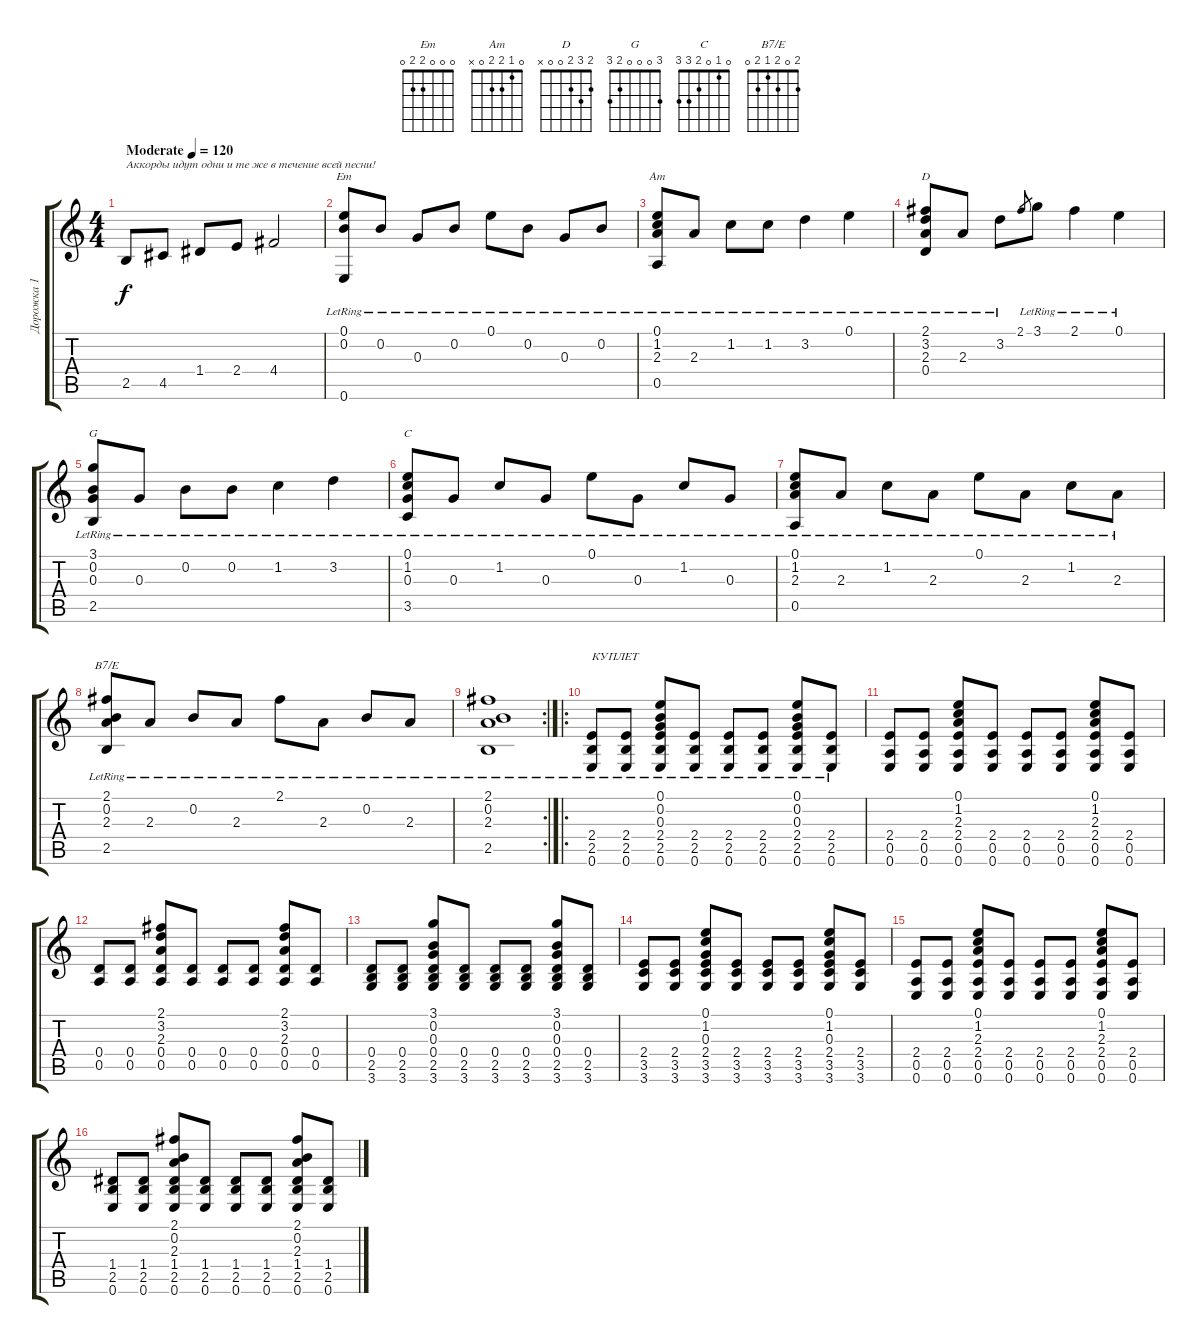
\track ("Дорожка 1" "Дорожка 1") {instrument acousticguitarsteel}
\staff {score tabs}
\tuning (E4 B3 G3 D3 A2 E2) {hide}
\chord ("Em" 0 0 0 2 2 0)
\chord ("Am" 0 1 2 2 0 x)
\chord ("D" 2 3 2 0 0 x)
\chord ("G" 3 0 0 0 2 3)
\chord ("C" 0 1 0 2 3 3)
\chord ("B7/E" 2 0 2 1 2 0)
\ts (4 4)
\tempo (120 "Moderate")
\clef g2
\ks c
2.5.8{txt "Аккорды идут одни и те же в течение всей песни!" dy f instrument acousticguitarsteel} 4.5.8 1.4.8 2.4.8 4.4.2 |
(0.1{lr} 0.2{lr} 0.6{lr}).8{ch "Em"} 0.2{lr}.8 0.3{lr}.8 0.2{lr}.8 0.1{lr}.8 0.2{lr}.8 0.3{lr}.8 0.2{lr}.8 |
(0.1{lr} 1.2{lr} 2.3{lr} 0.5{lr}).8{ch "Am"} 2.3{lr}.8 1.2{lr}.8 1.2{lr}.8 3.2{lr}.4 0.1{lr}.4 |
(2.1{lr} 3.2{lr} 2.3{lr} 0.4{lr}).8{ch "D"} 2.3{lr}.8 3.2{lr}.8 2.1.8{gr} 3.1{lr}.8 2.1{lr}.4 0.1{lr}.4 |
(3.1{lr} 0.2{lr} 0.3{lr} 2.5{lr}).8{ch "G"} 0.3{lr}.8 0.2{lr}.8 0.2{lr}.8 1.2{lr}.4 3.2{lr}.4 |
(0.1{lr} 1.2{lr} 0.3{lr} 3.5{lr}).8{ch "C"} 0.3{lr}.8 1.2{lr}.8 0.3{lr}.8 0.1{lr}.8 0.3{lr}.8 1.2{lr}.8 0.3{lr}.8 |
(0.1{lr} 1.2{lr} 2.3{lr} 0.5{lr}).8 2.3{lr}.8 1.2{lr}.8 2.3{lr}.8 0.1{lr}.8 2.3{lr}.8 1.2{lr}.8 2.3{lr}.8 |
(2.1{lr} 0.2{lr} 2.3{lr} 2.5{lr}).8{ch "B7/E"} 2.3{lr}.8 0.2{lr}.8 2.3{lr}.8 2.1{lr}.8 2.3{lr}.8 0.2{lr}.8 2.3{lr}.8 |
\rc 2
(2.1{lr} 0.2{lr} 2.3{lr} 2.5{lr}).1 |
\ro
(2.4{lr} 2.5{lr} 0.6{lr}).8{txt "КУПЛЕТ"} (2.4{lr} 2.5{lr} 0.6{lr}).8 (0.1{lr} 0.2{lr} 0.3{lr} 2.4{lr} 2.5{lr} 0.6{lr}).8 (2.4{lr} 2.5{lr} 0.6{lr}).8 (2.4{lr} 2.5{lr} 0.6{lr}).8 (2.4{lr} 2.5{lr} 0.6{lr}).8 (0.1{lr} 0.2{lr} 0.3{lr} 2.4{lr} 2.5{lr} 0.6{lr}).8 (2.4{lr} 2.5{lr} 0.6{lr}).8 |
(2.4 0.5 0.6).8 (2.4 0.5 0.6).8 (0.1 1.2 2.3 2.4 0.5 0.6).8 (2.4 0.5 0.6).8 (2.4 0.5 0.6).8 (2.4 0.5 0.6).8 (0.1 1.2 2.3 2.4 0.5 0.6).8 (2.4 0.5 0.6).8 |
(0.4 0.5).8 (0.4 0.5).8 (2.1 3.2 2.3 0.4 0.5).8 (0.4 0.5).8 (0.4 0.5).8 (0.4 0.5).8 (2.1 3.2 2.3 0.4 0.5).8 (0.4 0.5).8 |
(0.4 2.5 3.6).8 (0.4 2.5 3.6).8 (3.1 0.2 0.3 0.4 2.5 3.6).8 (0.4 2.5 3.6).8 (0.4 2.5 3.6).8 (0.4 2.5 3.6).8 (3.1 0.2 0.3 0.4 2.5 3.6).8 (0.4 2.5 3.6).8 |
(2.4 3.5 3.6).8 (2.4 3.5 3.6).8 (0.1 1.2 0.3 2.4 3.5 3.6).8 (2.4 3.5 3.6).8 (2.4 3.5 3.6).8 (2.4 3.5 3.6).8 (0.1 1.2 0.3 2.4 3.5 3.6).8 (2.4 3.5 3.6).8 |
(2.4 0.5 0.6).8 (2.4 0.5 0.6).8 (0.1 1.2 2.3 2.4 0.5 0.6).8 (2.4 0.5 0.6).8 (2.4 0.5 0.6).8 (2.4 0.5 0.6).8 (0.1 1.2 2.3 2.4 0.5 0.6).8 (2.4 0.5 0.6).8 |
(1.4 2.5 0.6).8 (1.4 2.5 0.6).8 (2.1 0.2 2.3 1.4 2.5 0.6).8 (1.4 2.5 0.6).8 (1.4 2.5 0.6).8 (1.4 2.5 0.6).8 (2.1 0.2 2.3 1.4 2.5 0.6).8 (1.4 2.5 0.6).8
